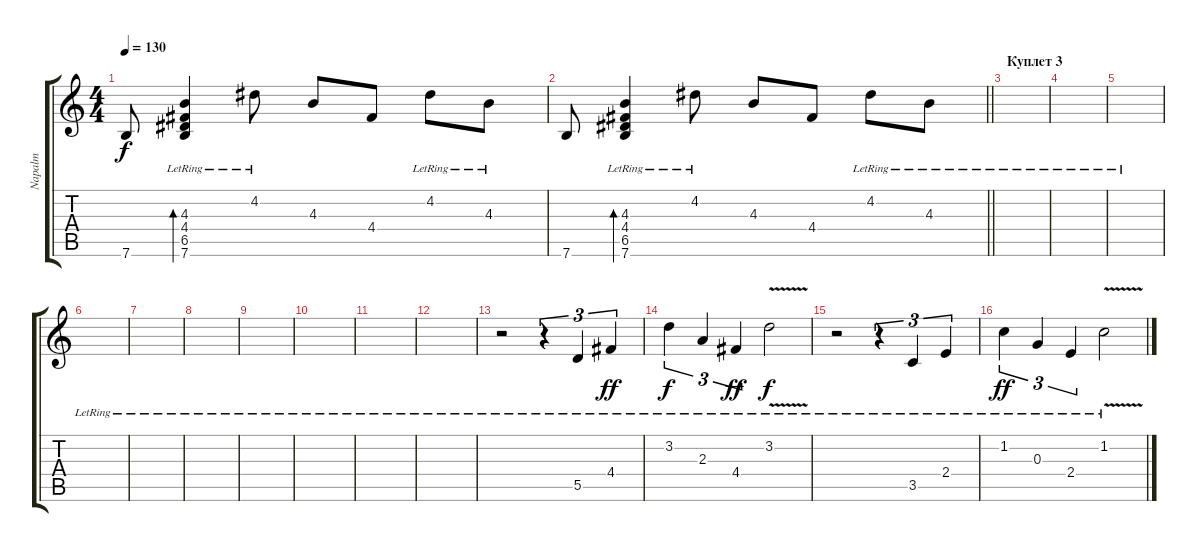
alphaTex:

\track ("Napalm" "Napalm") {instrument acousticguitarsteel}
\staff {score tabs}
\tuning (E4 B3 G3 D3 A2 E2) {hide}
\ts (4 4)
\tempo 130
\clef g2
\ks c
7.6.8{dy f} (4.3{lr} 4.4{lr} 6.5{lr} 7.6{lr}).4{bd 480} 4.2{lr}.8 4.3.8 4.4.8 4.2{lr}.8 4.3{lr}.8 |
\barLineRight lightlight
7.6.8 (4.3{lr} 4.4{lr} 6.5{lr} 7.6{lr}).4{bd 480} 4.2{lr}.8 4.3.8 4.4.8 4.2{lr}.8 4.3{lr}.8 |
\section ("" "Куплет 3")
|
|
|
|
|
|
|
|
|
|
r.2 r.4{tu (3 2) instrument acousticguitarsteel} 5.5{lr}.4{tu (3 2)} 4.4{lr}.4{tu (3 2) dy ff} |
3.2{lr}.4{tu (3 2) dy f} 2.3{lr}.4{tu (3 2)} 4.4{lr}.4{tu (3 2) dy ff} 3.2{v lr}.2{dy f} |
r.2 r.4{tu (3 2)} 3.5{lr}.4{tu (3 2)} 2.4{lr}.4{tu (3 2)} |
1.2{lr}.4{tu (3 2) dy ff} 0.3{lr}.4{tu (3 2)} 2.4{lr}.4{tu (3 2)} 1.2{v lr}.2
